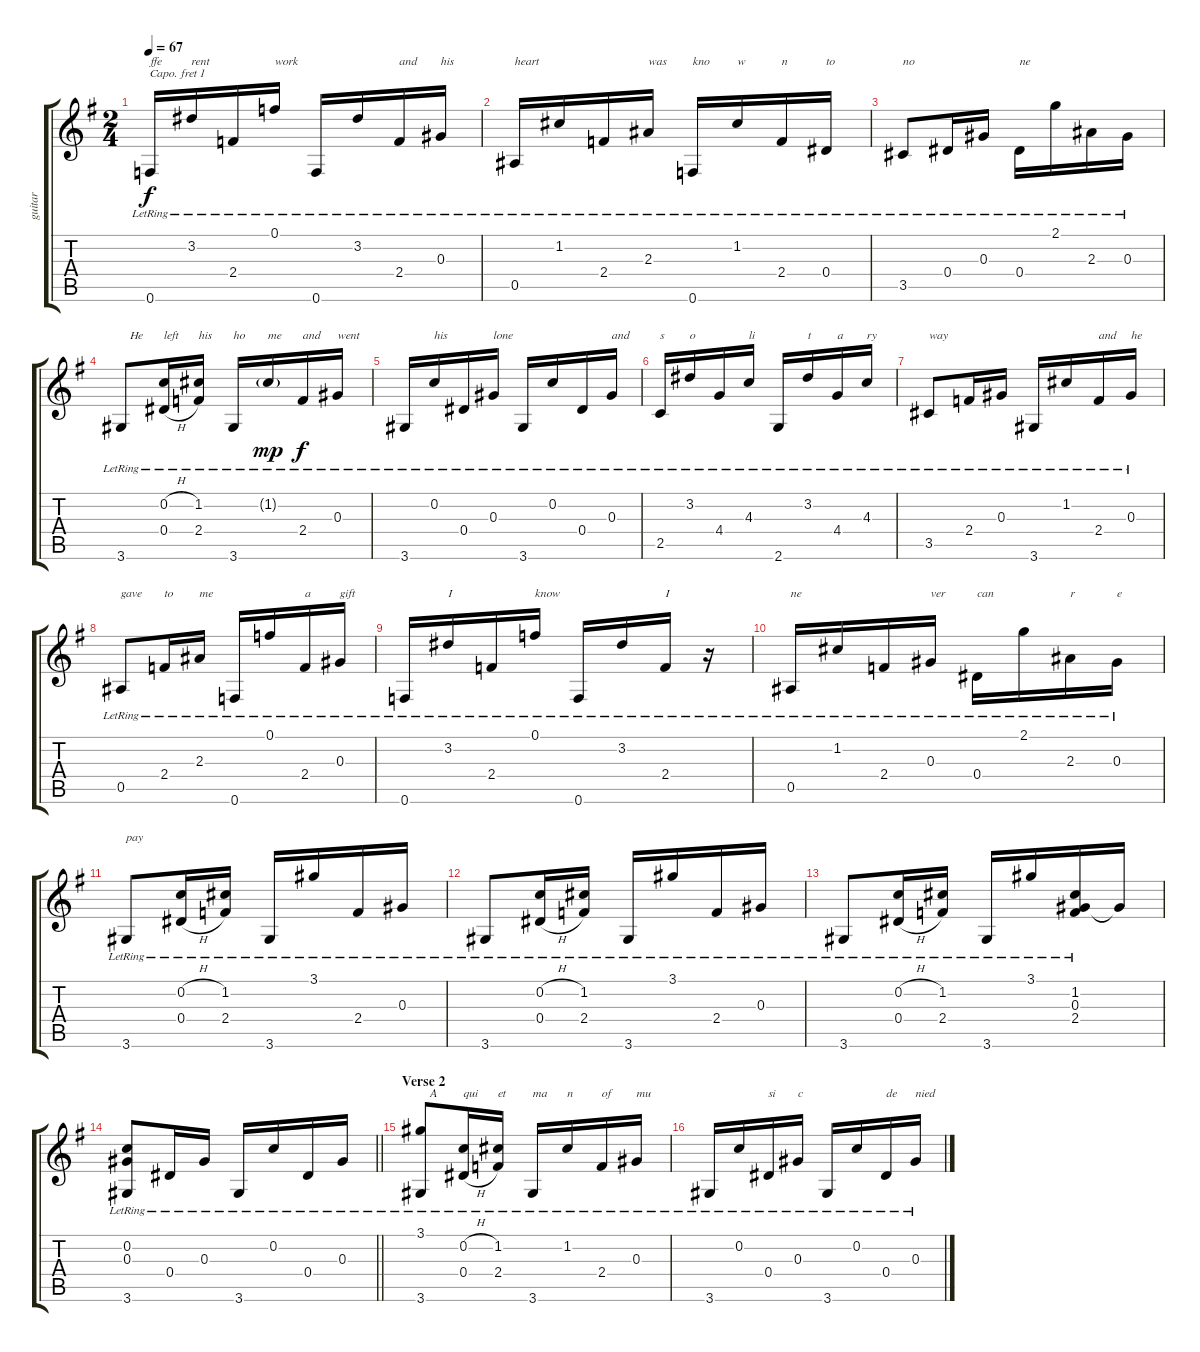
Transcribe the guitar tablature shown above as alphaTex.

\track ("guitar" "guitar") {instrument acousticguitarnylon}
\staff {score tabs}
\capo 1
\tuning (E4 B3 G3 D3 A2 E2) {hide}
\ts (2 4)
\tempo 67
\clef g2
\ks g
0.6{lr}.16{txt "ffe" dy f} 3.2{lr}.16{txt "rent"} 2.4{lr}.16 0.1{lr}.16{txt "work"} 0.6{lr}.16 3.2{lr}.16 2.4{lr}.16{txt "and"} 0.3{lr}.16{txt "his"} |
0.5{lr}.16{txt "heart"} 1.2{lr}.16 2.4{lr}.16 2.3{lr}.16{txt "was"} 0.6{lr}.16{txt "kno"} 1.2{lr}.16{txt "w"} 2.4{lr}.16{txt "n"} 0.4{lr}.16{txt "to"} |
3.5{lr}.8{txt "no"} 0.4{lr}.16 0.3{lr}.16 0.4{lr}.16{txt "ne"} 2.1{lr}.16 2.3{lr}.16 0.3{lr}.16 |
3.6{lr}.8{txt "   He"} (0.2{h lr} 0.4{h lr}).16{txt "left"} (1.2{lr} 2.4{lr}).16{txt "his"} 3.6{lr}.16{txt "ho"} 1.2{g lr}.16{txt "me" dy mp} 2.4{lr}.16{txt "and" dy f} 0.3{lr}.16{txt "went"} |
3.6{lr}.16 0.2{lr}.16{txt "his"} 0.4{lr}.16 0.3{lr}.16{txt "lone"} 3.6{lr}.16 0.2{lr}.16 0.4{lr}.16 0.3{lr}.16{txt "and"} |
2.5{lr}.16{txt "s"} 3.2{lr}.16{txt "o"} 4.4{lr}.16 4.3{lr}.16{txt "li"} 2.6{lr}.16 3.2{lr}.16{txt "t"} 4.4{lr}.16{txt "a"} 4.3{lr}.16{txt "ry"} |
3.5{lr}.8{txt "way"} 2.4{lr}.16 0.3{lr}.16 3.6{lr}.16 1.2{lr}.16 2.4{lr}.16{txt "and"} 0.3{lr}.16{txt "he"} |
0.5{lr}.8{txt "gave"} 2.4{lr}.16{txt "to"} 2.3{lr}.16{txt "me"} 0.6{lr}.16 0.1{lr}.16 2.4{lr}.16{txt "a"} 0.3{lr}.16{txt "gift"} |
0.6{lr}.16 3.2{lr}.16{txt "I"} 2.4{lr}.16 0.1{lr}.16{txt "know"} 0.6{lr}.16 3.2{lr}.16 2.4{lr}.16{txt "I"} r.16 |
0.5{lr}.16{txt "ne"} 1.2{lr}.16 2.4{lr}.16 0.3{lr}.16{txt "ver"} 0.4{lr}.16{txt "can"} 2.1{lr}.16 2.3{lr}.16{txt "r"} 0.3{lr}.16{txt "e"} |
3.6{lr}.8{txt "pay"} (0.2{h lr} 0.4{h lr}).16 (1.2{lr} 2.4{lr}).16 3.6{lr}.16 3.1{lr}.16 2.4{lr}.16 0.3{lr}.16 |
3.6{lr}.8 (0.2{h lr} 0.4{h lr}).16 (1.2{lr} 2.4{lr}).16 3.6{lr}.16 3.1{lr}.16 2.4{lr}.16 0.3{lr}.16 |
3.6{lr}.8 (0.2{h lr} 0.4{h lr}).16 (1.2{lr} 2.4{lr}).16 3.6{lr}.16 3.1{lr}.16 (1.2{lr} 0.3{lr} 2.4{lr}).16 0.3{t}.16 |
\barLineRight lightlight
(0.2{lr} 0.3{lr} 3.6{lr}).8 0.4{lr}.16 0.3{lr}.16 3.6{lr}.16 0.2{lr}.16 0.4{lr}.16 0.3{lr}.16 |
\section ("" "Verse 2")
(3.1{lr} 3.6{lr}).8{txt "   A"} (0.2{h lr} 0.4{h lr}).16{txt "qui"} (1.2{lr} 2.4{lr}).16{txt "et"} 3.6{lr}.16{txt "ma"} 1.2{lr}.16{txt "n"} 2.4{lr}.16{txt "of"} 0.3{lr}.16{txt "mu"} |
3.6{lr}.16 0.2{lr}.16 0.4{lr}.16{txt "si"} 0.3{lr}.16{txt "c"} 3.6{lr}.16 0.2{lr}.16 0.4{lr}.16{txt "de"} 0.3{lr}.16{txt "nied"}
